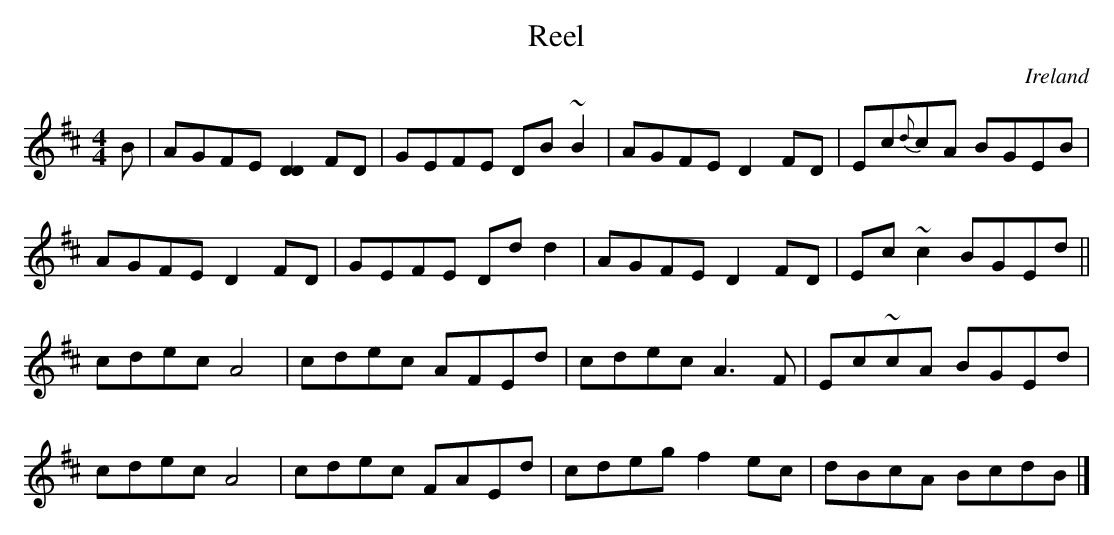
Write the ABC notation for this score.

X:1
T:Reel
O:Ireland
M:4/4
K:D major
B |\
AGFE [DD]2 FD | GEFE DB~B2 | AGFE D2FD | Ec{d}cA BGEB |
AGFE D2FD | GEFE Ddd2 | AGFE D2FD | Ec~c2 BGEd ||
cdec A4 | cdec AFEd | cdec A3F | Ec~cA BGEd |
cdec A4 | cdec FAEd | cdeg f2ec | dBcA BcdB |]
